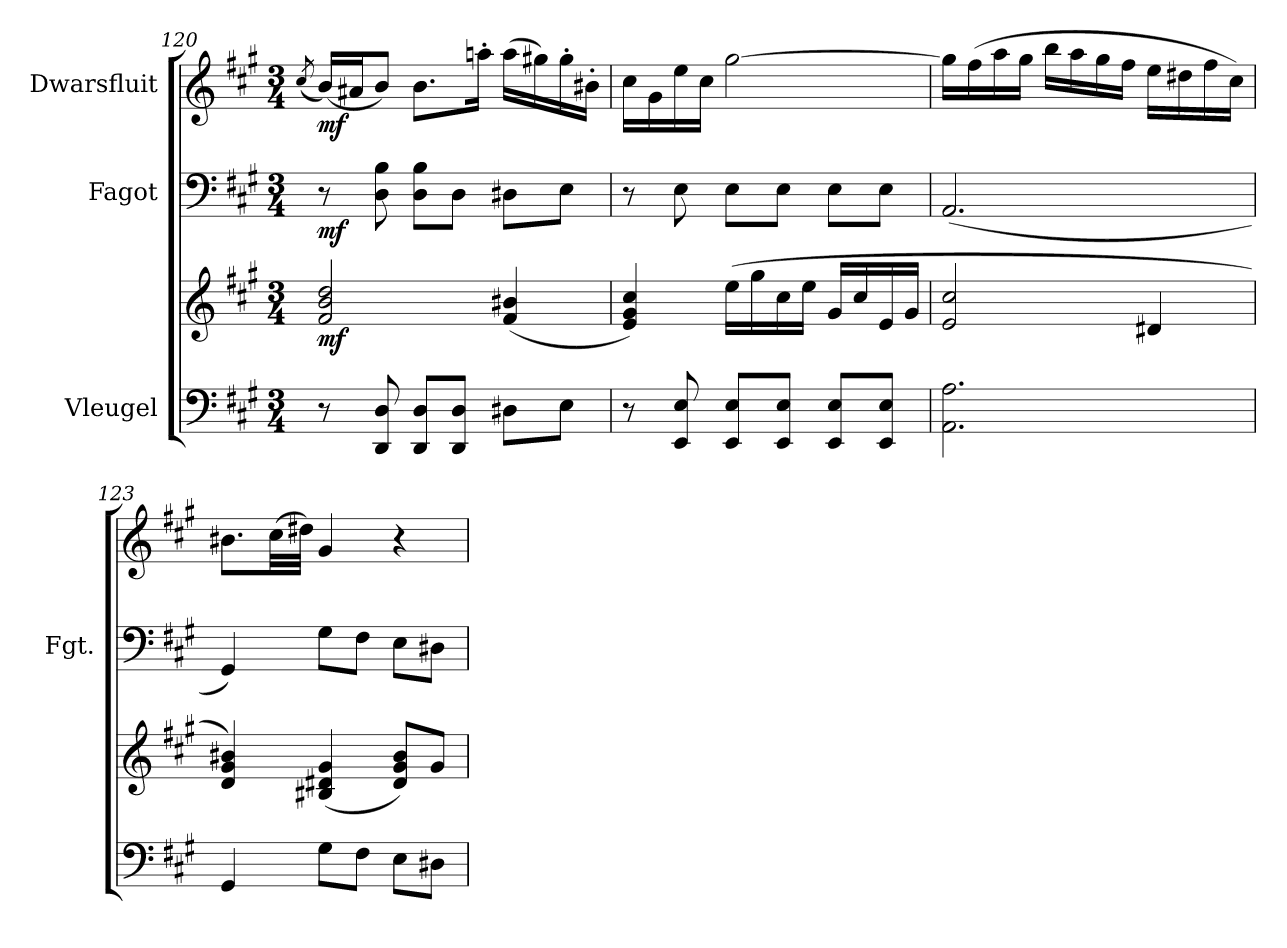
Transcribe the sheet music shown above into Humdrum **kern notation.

**kern	**kern	**dynam	**kern	**dynam	**kern	**dynam
*part3	*part3	*part3	*part2	*part2	*part1	*part1
*staff4	*staff3	*staff3/4	*staff2	*staff2	*staff1	*staff1
*I"Vleugel	*	*	*I"Fagot	*	*I"Dwarsfluit	*
*	*	*	*I'Fgt.	*	*	*
!!LO:LB:g=z
*clefF4	*clefG2	*	*clefF4	*	*clefG2	*
*k[f#c#g#]	*k[f#c#g#]	*	*k[f#c#g#]	*	*k[f#c#g#]	*
*M3/4	*M3/4	*	*M3/4	*	*M3/4	*
=120	=120	=120	=120	=120	=120	=120
.	.	.	.	.	(8qcc#/	.
!	!	!LO:DY:b	!	!LO:DY:b	!	!LO:DY:b
8r	2f#/ 2b/ 2dd/	mf	8r	mf	(16b/LL)	mf
.	.	.	.	.	16a#X/J	.
8DD/ 8D/	.	.	8D\ 8B\	.	8b/J)	.
8DD/ 8D/L	.	.	8D\ 8B\L	.	8.b\L	.
8DD/ 8D/J	.	.	8D\J	.	.	.
.	.	.	.	.	16aan'\Jk	.
8D#X\L	(4f#/ 4b#X/	.	8D#X\L	.	(16aa\LL	.
.	.	.	.	.	16gg#X\)	.
8E\J	.	.	8E\J	.	16gg#'\	.
.	.	.	.	.	16b#X'\JJ	.
=121	=121	=121	=121	=121	=121	=121
8r	4e/ 4g#/ 4cc#/)	.	8r	.	16cc#\LL	.
.	.	.	.	.	16g#\	.
8EE/ 8E/	.	.	8E\	.	16ee\	.
.	.	.	.	.	16cc#\JJ	.
8EE/ 8E/L	(16ee\LL	.	8E\L	.	[2gg#\	.
.	16gg#\	.	.	.	.	.
8EE/ 8E/J	16cc#\	.	8E\J	.	.	.
.	16ee\JJ	.	.	.	.	.
8EE/ 8E/L	16g#/LL	.	8E\L	.	.	.
.	16cc#/	.	.	.	.	.
8EE/ 8E/J	16e/	.	8E\J	.	.	.
.	16g#/JJ	.	.	.	.	.
=122	=122	=122	=122	=122	=122	=122
2.AA\ 2.A\	2e/ 2cc#/	.	(2.AA/	.	16gg#\LL]	.
.	.	.	.	.	(16ff#\	.
.	.	.	.	.	16aa\	.
.	.	.	.	.	16gg#\JJ	.
.	.	.	.	.	16bb\LL	.
.	.	.	.	.	16aa\	.
.	.	.	.	.	16gg#\	.
.	.	.	.	.	16ff#\JJ	.
.	4d#X/	.	.	.	16ee\LL	.
.	.	.	.	.	16dd#X\	.
.	.	.	.	.	16ff#\	.
.	.	.	.	.	16cc#\JJ)	.
=123	=123	=123	=123	=123	=123	=123
4GG#/	4d/ 4g#/ 4b#X/)	.	4GG#/)	.	8.b#X\L	.
.	.	.	.	.	(32cc#\LL	.
.	.	.	.	.	32dd#X\JJJ)	.
8G#\L	(4B#X/ 4d#X/ 4g#/	.	8G#\L	.	4g#/	.
8F#\J	.	.	8F#\J	.	.	.
8E\L	8d#/ 8g#/ 8b#/L)	.	8E\L	.	4r	.
8D#X\J	8g#/J	.	8D#X\J	.	.	.
=	=	=	=	=	=	=
*-	*-	*-	*-	*-	*-	*-
